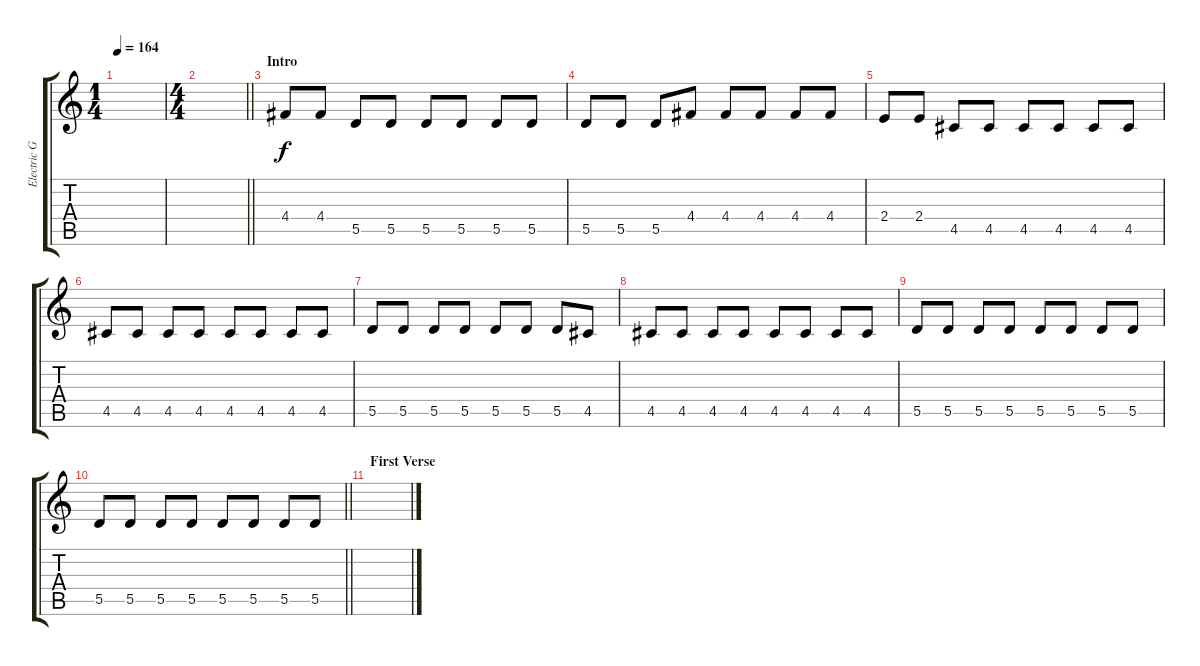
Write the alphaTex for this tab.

\track ("Electric Guitar" "Electric G") {instrument distortionguitar}
\staff {score tabs}
\tuning (E4 B3 G3 D3 A2 D2) {hide}
\ts (1 4)
\tempo 164
\clef g2
\ks c
|
\ts (4 4)
\barLineRight lightlight
|
\section ("" "Intro")
4.4.8{instrument electricguitarmuted} 4.4.8 5.5.8 5.5.8 5.5.8 5.5.8 5.5.8 5.5.8 |
5.5.8 5.5.8 5.5.8 4.4.8 4.4.8 4.4.8 4.4.8 4.4.8 |
2.4.8 2.4.8 4.5.8 4.5.8 4.5.8 4.5.8 4.5.8 4.5.8 |
4.5.8 4.5.8 4.5.8 4.5.8 4.5.8 4.5.8 4.5.8 4.5.8 |
5.5.8 5.5.8 5.5.8 5.5.8 5.5.8 5.5.8 5.5.8 4.5.8 |
4.5.8 4.5.8 4.5.8 4.5.8 4.5.8 4.5.8 4.5.8 4.5.8 |
5.5.8 5.5.8 5.5.8 5.5.8 5.5.8 5.5.8 5.5.8 5.5.8 |
\barLineRight lightlight
5.5.8 5.5.8 5.5.8 5.5.8 5.5.8 5.5.8 5.5.8 5.5.8 |
\section ("" "First Verse")
